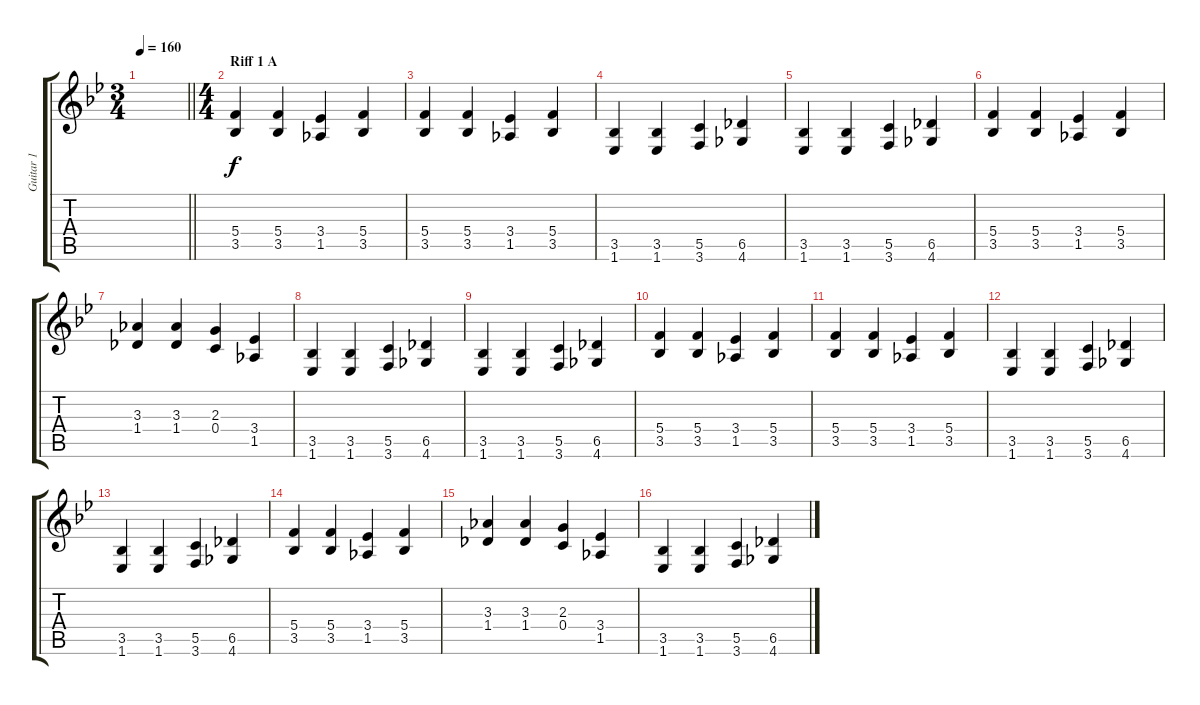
\track ("Guitar 1" "Guitar 1") {instrument distortionguitar}
\staff {score tabs}
\tuning (D4 A3 F3 C3 G2 D2) {hide}
\ts (3 4)
\tempo 160
\clef g2
\barLineRight lightlight
\ks bb
|
\ts (4 4)
\section ("" "Riff 1 A")
(5.4 3.5).4 (5.4 3.5).4 (3.4 1.5).4 (5.4 3.5).4 |
(5.4 3.5).4 (5.4 3.5).4 (3.4 1.5).4 (5.4 3.5).4 |
(3.5 1.6).4 (3.5 1.6).4 (5.5 3.6).4 (6.5 4.6).4 |
(3.5 1.6).4 (3.5 1.6).4 (5.5 3.6).4 (6.5 4.6).4 |
(5.4 3.5).4 (5.4 3.5).4 (3.4 1.5).4 (5.4 3.5).4 |
(3.3 1.4).4 (3.3 1.4).4 (2.3 0.4).4 (3.4 1.5).4 |
(3.5 1.6).4 (3.5 1.6).4 (5.5 3.6).4 (6.5 4.6).4 |
(3.5 1.6).4 (3.5 1.6).4 (5.5 3.6).4 (6.5 4.6).4 |
(5.4 3.5).4 (5.4 3.5).4 (3.4 1.5).4 (5.4 3.5).4 |
(5.4 3.5).4 (5.4 3.5).4 (3.4 1.5).4 (5.4 3.5).4 |
(3.5 1.6).4 (3.5 1.6).4 (5.5 3.6).4 (6.5 4.6).4 |
(3.5 1.6).4 (3.5 1.6).4 (5.5 3.6).4 (6.5 4.6).4 |
(5.4 3.5).4 (5.4 3.5).4 (3.4 1.5).4 (5.4 3.5).4 |
(3.3 1.4).4 (3.3 1.4).4 (2.3 0.4).4 (3.4 1.5).4 |
(3.5 1.6).4 (3.5 1.6).4 (5.5 3.6).4 (6.5 4.6).4
